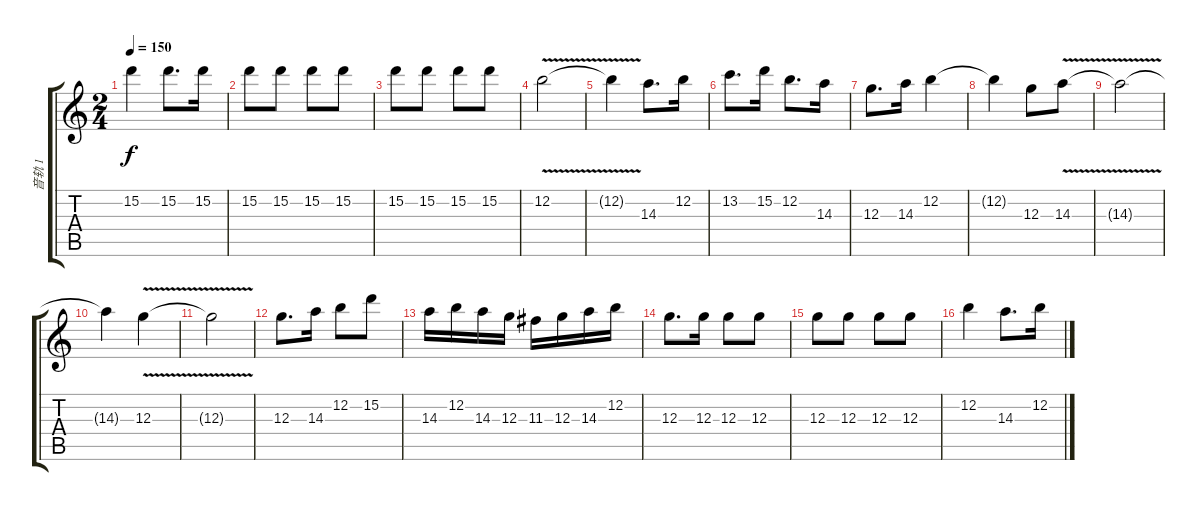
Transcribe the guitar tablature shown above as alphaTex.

\track ("音轨 1" "音轨 1") {instrument acousticguitarsteel}
\staff {score tabs}
\tuning (E4 B3 G3 D3 A2 E2) {hide}
\ts (2 4)
\tempo 150
\clef g2
\ks c
15.2.4{dy f} 15.2.8{d} 15.2.16 |
15.2.8 15.2.8 15.2.8 15.2.8 |
15.2.8 15.2.8 15.2.8 15.2.8 |
12.2{v}.2 |
12.2{t}.4 14.3.8{d} 12.2.16 |
13.2.8{d} 15.2.16 12.2.8{d} 14.3.16 |
12.3.8{d} 14.3.16 12.2.4 |
12.2{t}.4 12.3.8 14.3{v}.8 |
14.3{t}.2 |
14.3{t}.4 12.3{v}.4 |
12.3{t}.2 |
12.3.8{d} 14.3.16 12.2.8 15.2.8 |
14.3.16 12.2.16 14.3.16 12.3.16 11.3.16 12.3.16 14.3.16 12.2.16 |
12.3.8{d} 12.3.16 12.3.8 12.3.8 |
12.3.8 12.3.8 12.3.8 12.3.8 |
12.2.4 14.3.8{d} 12.2.16
